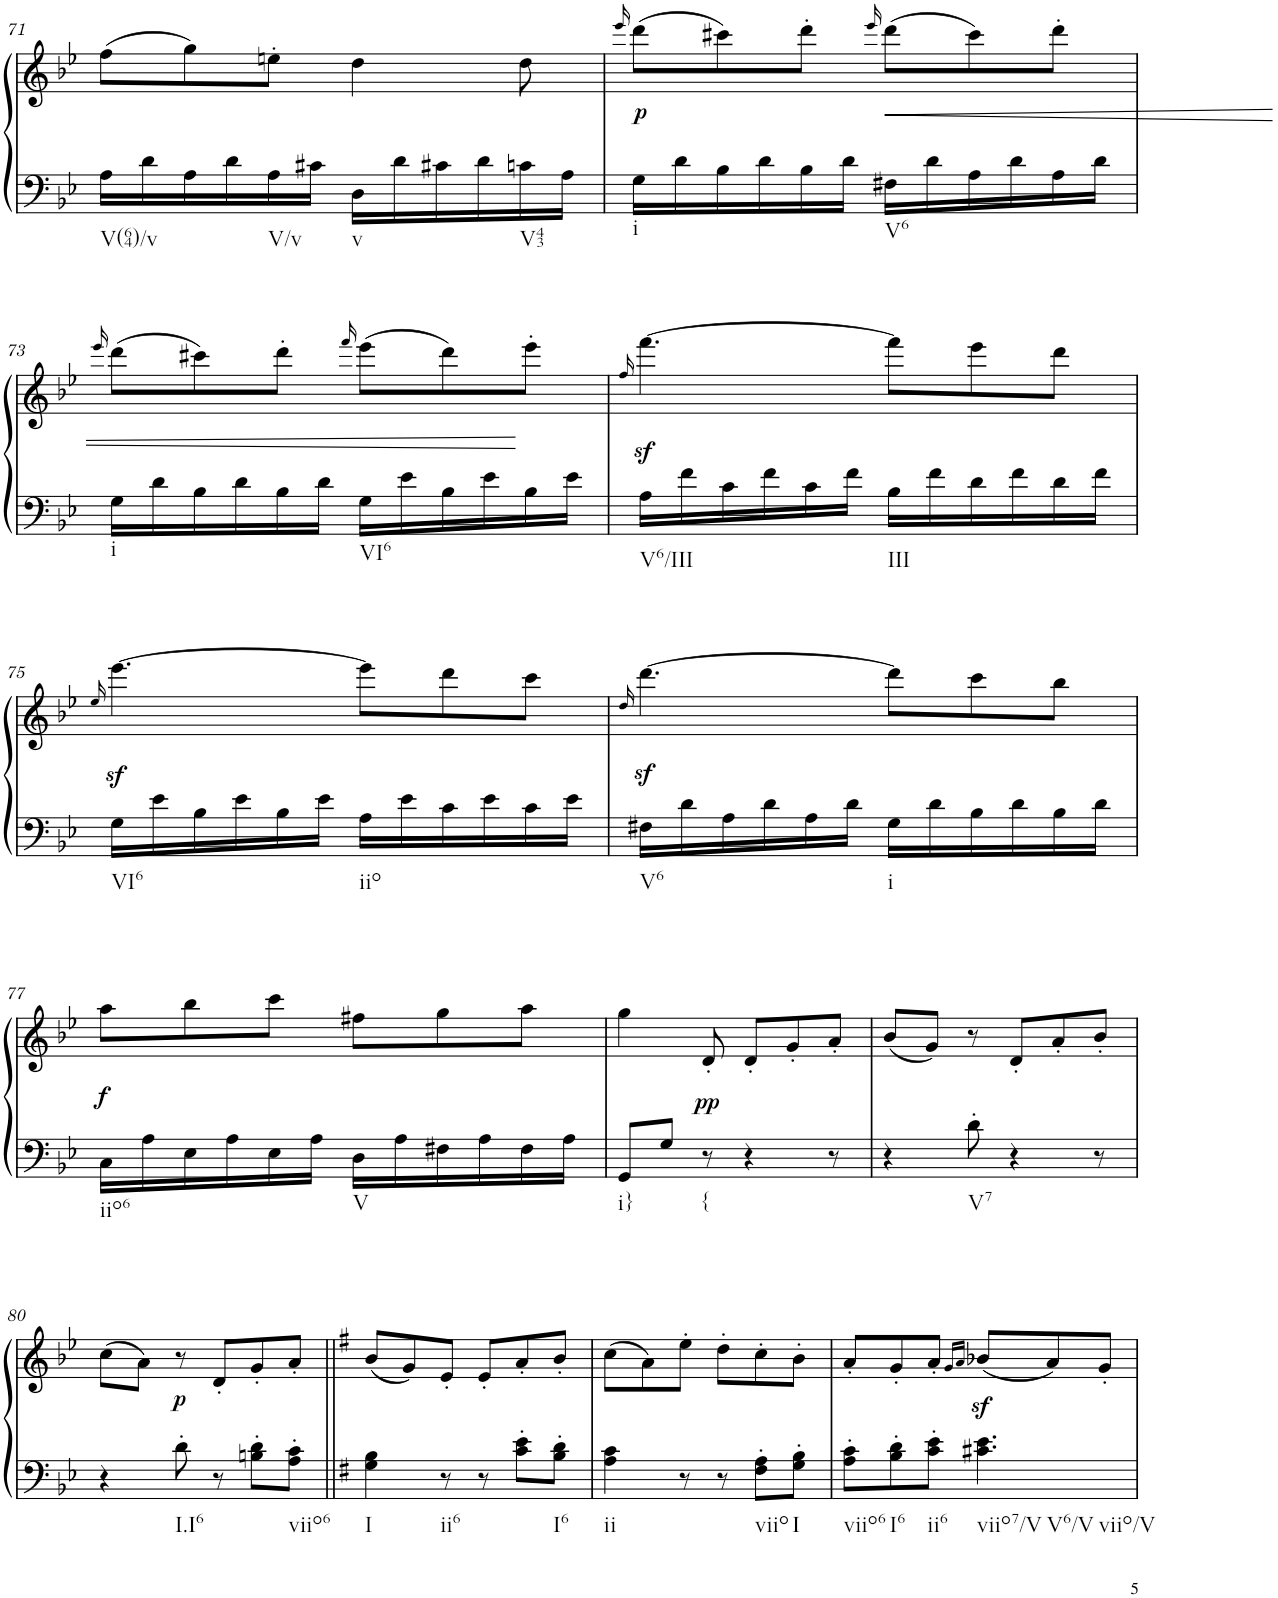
**kern	**kern	**dynam
*part1	*part1	*part1
*staff2	*staff1	*staff1/2
*I"Klavier linke Hand	*	*
!!LO:PB:g=z
*clefF4	*clefG2	*
*k[b-e-]	*k[b-e-]	*
*M6/8	*M6/8	*
=71	=71	=71
!LO:TX:b:t=V(64)/v	!	!
16A\LL	(8ff\L	.
16d\	.	.
16A\	8gg\)	.
16d\	.	.
!LO:TX:b:t=V/v	!	!
16A\	8een'\J	.
16c#X\JJ	.	.
!LO:TX:b:t=v	!	!
16D\LL	4dd\	.
16d\	.	.
16c#X\	.	.
16d\	.	.
!LO:TX:b:t=V43	!	!
16cn\	8dd\	.
16A\JJ	.	.
=72	=72	=72
.	16qeee-/	.
!LO:TX:b:t=i	!	!
!	!	!LO:DY:b
16G\LL	(8ddd\L	p
16d\	.	.
16B-\	8ccc#X\)	.
16d\	.	.
16B-\	8ddd'\J	.
16d\JJ	.	.
.	16qeee-/	.
!LO:TX:b:t=V6	!	!
16F#X\LL	(8ddd\L	.
16d\	.	.
16A\	8ccc#\)	.
16d\	.	.
16A\	8ddd'\J	.
16d\JJ	.	.
!!LO:LB:g=z
=73	=73	=73
.	16qeee-/	.
!LO:TX:b:t=i	!	!
16G\LL	(8ddd\L	.
16d\	.	.
16B-\	8ccc#X\)	.
16d\	.	.
16B-\	8ddd'\J	.
16d\JJ	.	.
.	16qfff/	.
!LO:TX:b:t=VI6	!	!
16G\LL	(8eee-\L	.
16e-\	.	.
16B-\	8ddd\)	.
16e-\	.	.
16B-\	8eee-'\J	.
16e-\JJ	.	.
=74	=74	=74
.	16qff/	.
!LO:TX:b:t=V6/III	!	!
16A\LL	[4.fffz<\	.
16f\	.	.
16c\	.	.
16f\	.	.
16c\	.	.
16f\JJ	.	.
!LO:TX:b:t=III	!	!
16B-\LL	8fff\L]	.
16f\	.	.
16d\	8eee-\	.
16f\	.	.
16d\	8ddd\J	.
16f\JJ	.	.
!!LO:LB:g=z
=75	=75	=75
.	16qee-/	.
!LO:TX:b:t=VI6	!	!
16G\LL	[4.eee-z<\	.
16e-\	.	.
16B-\	.	.
16e-\	.	.
16B-\	.	.
16e-\JJ	.	.
!LO:TX:b:t=iio	!	!
16A\LL	8eee-\L]	.
16e-\	.	.
16c\	8ddd\	.
16e-\	.	.
16c\	8ccc\J	.
16e-\JJ	.	.
=76	=76	=76
.	16qdd/	.
!LO:TX:b:t=V6	!	!
16F#X\LL	[4.dddz<\	.
16d\	.	.
16A\	.	.
16d\	.	.
16A\	.	.
16d\JJ	.	.
!LO:TX:b:t=i	!	!
16G\LL	8ddd\L]	.
16d\	.	.
16B-\	8ccc\	.
16d\	.	.
16B-\	8bb-\J	.
16d\JJ	.	.
!!LO:LB:g=z
=77	=77	=77
!LO:TX:b:t=iio6	!	!
!	!	!LO:DY:b
16C\LL	8aa\L	f
16A\	.	.
16E-\	8bb-\	.
16A\	.	.
16E-\	8ccc\J	.
16A\JJ	.	.
!LO:TX:b:t=V	!	!
16D\LL	8ff#X\L	.
16A\	.	.
16F#X\	8gg\	.
16A\	.	.
16F#\	8aa\J	.
16A\JJ	.	.
=78	=78	=78
!LO:TX:b:t=i}	!	!
8GG/L	4gg\	.
8G/J	.	.
!LO:TX:b:t={	!	!
!	!	!LO:DY:b
8r	8d'/	pp
4r	8d'/L	.
.	8g'/	.
8r	8a'/J	.
=79	=79	=79
4r	(8b-/L	.
.	8g/J)	.
!LO:TX:b:t=V7	!	!
8d'\	8r	.
4r	8d'/L	.
.	8a'/	.
8r	8b-'/J	.
!!LO:LB:g=z
=80	=80	=80
4r	(8cc\L	.
.	8a\J)	.
!LO:TX:b:t=I.I6	!	!
!	!	!LO:DY:b
8d'\	8r	p
8r	8d'/L	.
8Bn\' 8d\'L	8g'/	.
!LO:TX:b:t=viio6	!	!
8A\' 8c\'J	8a'/J	.
=81||	=81||	=81||
*k[f#]	*k[f#]	*
!LO:TX:b:t=I	!	!
4G\ 4B\	(8b/L	.
.	8g/)	.
!LO:TX:b:t=ii6	!	!
8r	8e'/J	.
8r	8e'/L	.
8c\' 8e\'L	8a'/	.
!LO:TX:b:t=I6	!	!
8B\' 8d\'J	8b'/J	.
=82	=82	=82
!LO:TX:b:t=ii	!	!
4A\ 4c\	(8cc\L	.
.	8a\)	.
8r	8ee'\J	.
8r	8dd'\L	.
!LO:TX:b:t=viio	!	!
8F#\' 8A\'L	8cc'\	.
!LO:TX:b:t=I	!	!
8G\' 8B\'J	8b'\J	.
=83	=83	=83
!LO:TX:b:t=viio6	!	!
8A\' 8c\'L	8a'/L	.
!LO:TX:b:t=I6	!	!
8B\' 8d\'	8g'/	.
!LO:TX:b:t=ii6	!	!
8c\' 8e\'J	8a'/J	.
.	16qg/LL	.
.	16qa/JJ	.
!LO:TX:b:t=viio7/V	!	!
!LO:TX:b:t=V6/V	!	!
!LO:TX:b:t=viio/V	!	!
4.c#X\ 4.e\	(8b-Xz</L	.
.	8a/)	.
.	8g'/J	.
=	=	=
*-	*-	*-
